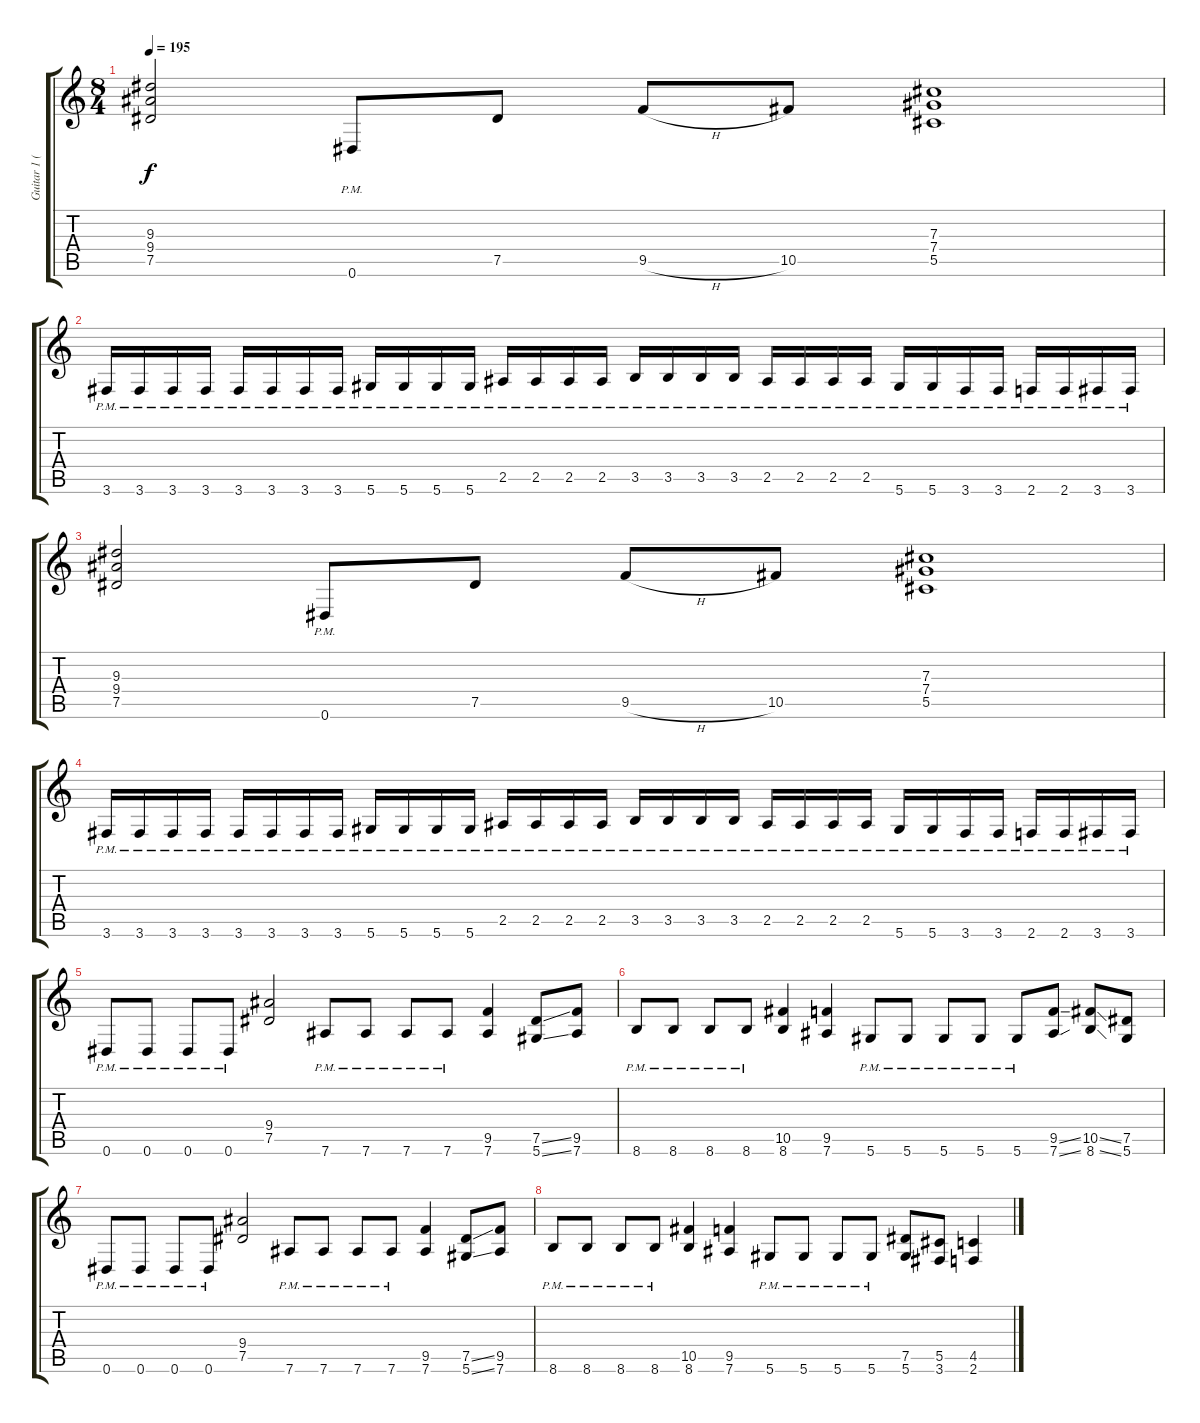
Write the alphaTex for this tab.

\track ("Guitar 1 (Kai Hansen)" "Guitar 1 (") {instrument distortionguitar}
\staff {score tabs}
\tuning (Eb4 Bb3 Gb3 Db3 Ab2 Eb2) {hide}
\ts (8 4)
\tempo 195
\clef g2
\ks c
(9.3 9.4 7.5).2{dy f instrument distortionguitar} 0.6{pm}.8 7.5.8 9.5{h}.8 10.5.8 (7.3 7.4 5.5).1 |
3.6{pm}.16 3.6{pm}.16 3.6{pm}.16 3.6{pm}.16 3.6{pm}.16 3.6{pm}.16 3.6{pm}.16 3.6{pm}.16 5.6{pm}.16 5.6{pm}.16 5.6{pm}.16 5.6{pm}.16 2.5{pm}.16 2.5{pm}.16 2.5{pm}.16 2.5{pm}.16 3.5{pm}.16 3.5{pm}.16 3.5{pm}.16 3.5{pm}.16 2.5{pm}.16 2.5{pm}.16 2.5{pm}.16 2.5{pm}.16 5.6{pm}.16 5.6{pm}.16 3.6{pm}.16 3.6{pm}.16 2.6{pm}.16 2.6{pm}.16 3.6{pm}.16 3.6{pm}.16 |
(9.3 9.4 7.5).2 0.6{pm}.8 7.5.8 9.5{h}.8 10.5.8 (7.3 7.4 5.5).1 |
3.6{pm}.16 3.6{pm}.16 3.6{pm}.16 3.6{pm}.16 3.6{pm}.16 3.6{pm}.16 3.6{pm}.16 3.6{pm}.16 5.6{pm}.16 5.6{pm}.16 5.6{pm}.16 5.6{pm}.16 2.5{pm}.16 2.5{pm}.16 2.5{pm}.16 2.5{pm}.16 3.5{pm}.16 3.5{pm}.16 3.5{pm}.16 3.5{pm}.16 2.5{pm}.16 2.5{pm}.16 2.5{pm}.16 2.5{pm}.16 5.6{pm}.16 5.6{pm}.16 3.6{pm}.16 3.6{pm}.16 2.6{pm}.16 2.6{pm}.16 3.6{pm}.16 3.6{pm}.16 |
0.6{pm}.8 0.6{pm}.8 0.6{pm}.8 0.6{pm}.8 (9.4 7.5).2 7.6{pm}.8 7.6{pm}.8 7.6{pm}.8 7.6{pm}.8 (9.5 7.6).4 (7.5{ss} 5.6{ss}).8 (9.5 7.6).8 |
8.6{pm}.8 8.6{pm}.8 8.6{pm}.8 8.6{pm}.8 (10.5 8.6).4 (9.5 7.6).4 5.6{pm}.8 5.6{pm}.8 5.6{pm}.8 5.6{pm}.8 5.6{pm}.8 (9.5{ss} 7.6{ss}).8 (10.5{ss} 8.6{ss}).8 (7.5 5.6).8 |
0.6{pm}.8 0.6{pm}.8 0.6{pm}.8 0.6{pm}.8 (9.4 7.5).2 7.6{pm}.8 7.6{pm}.8 7.6{pm}.8 7.6{pm}.8 (9.5 7.6).4 (7.5{ss} 5.6{ss}).8 (9.5 7.6).8 |
8.6{pm}.8 8.6{pm}.8 8.6{pm}.8 8.6{pm}.8 (10.5 8.6).4 (9.5 7.6).4 5.6{pm}.8 5.6{pm}.8 5.6{pm}.8 5.6{pm}.8 (7.5 5.6).8 (5.5 3.6).8 (4.5 2.6).4
